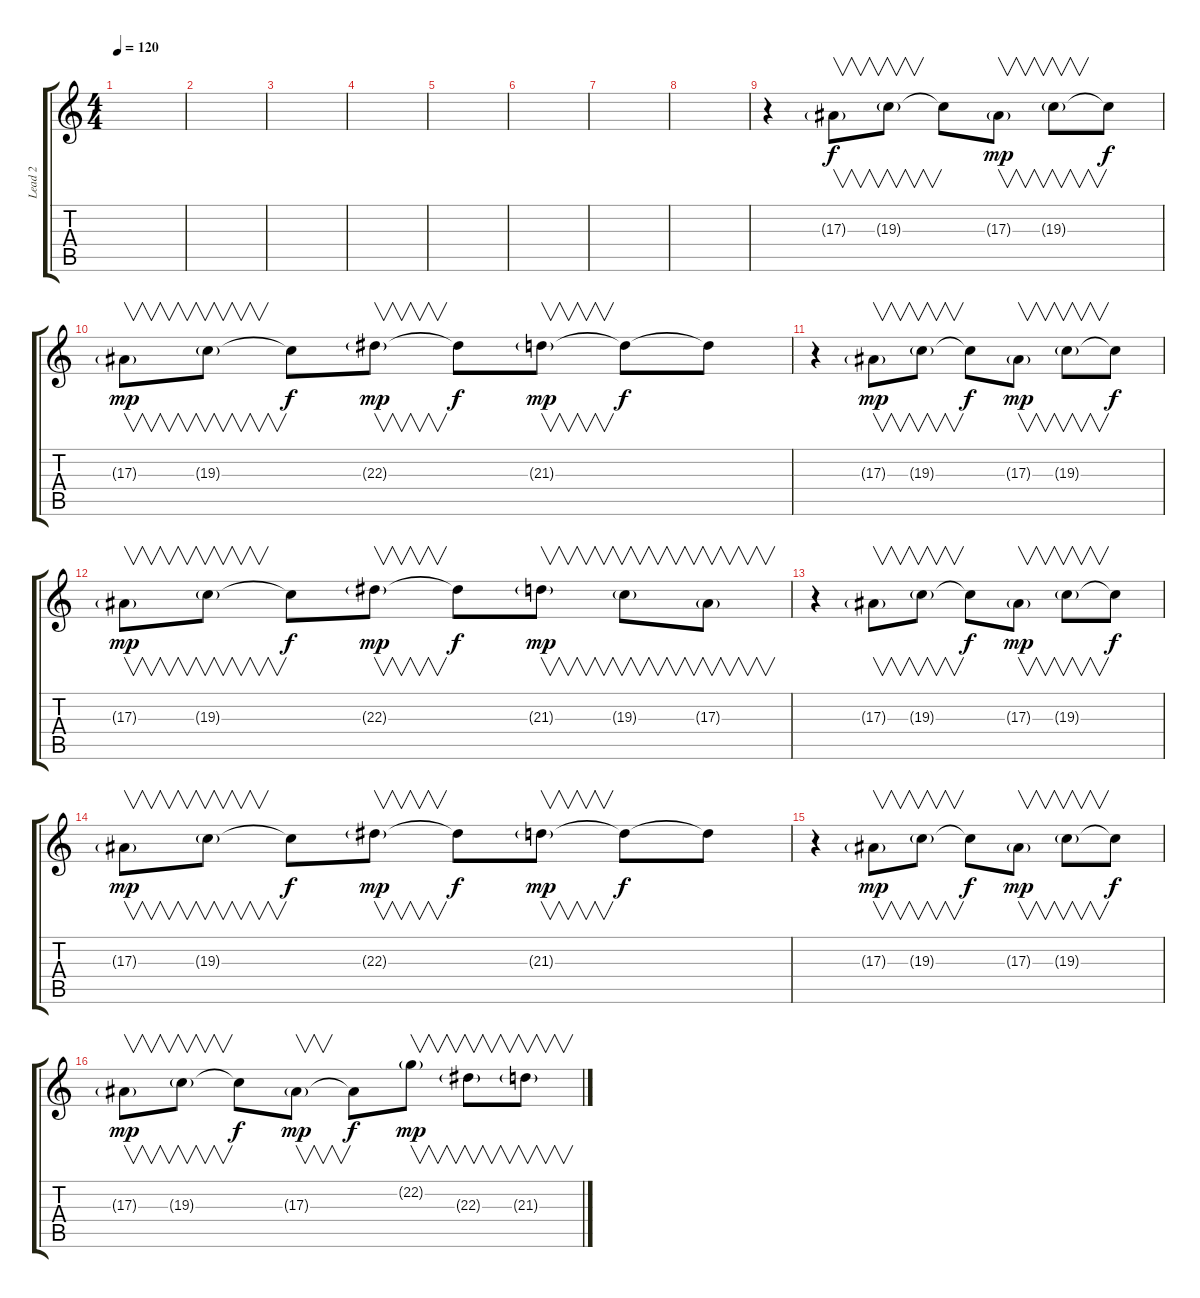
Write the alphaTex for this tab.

\track ("Lead 2" "Lead 2") {instrument stringensemble1}
\staff {score tabs}
\tuning (D4 A3 F3 C3 G2 C2) {hide}
\ts (4 4)
\tempo 120
\clef g2
\ks c
|
|
|
|
|
|
|
|
r.4 17.3{g}.8{v} 19.3{g}.8{v} 19.3{t}.8{dy f} 17.3{g}.8{v dy mp} 19.3{g}.8{v} 19.3{t}.8{dy f} |
17.3{g}.8{v dy mp} 19.3{g}.8{v} 19.3{t}.8{dy f} 22.3{g}.8{v dy mp} 22.3{t}.8{dy f} 21.3{g}.8{v dy mp} 21.3{t}.8{dy f} 21.3{t}.8 |
r.4 17.3{g}.8{v dy mp} 19.3{g}.8{v} 19.3{t}.8{dy f} 17.3{g}.8{v dy mp} 19.3{g}.8{v} 19.3{t}.8{dy f} |
17.3{g}.8{v dy mp} 19.3{g}.8{v} 19.3{t}.8{dy f} 22.3{g}.8{v dy mp} 22.3{t}.8{dy f} 21.3{g}.8{v dy mp} 19.3{g}.8{v} 17.3{g}.8{v} |
r.4 17.3{g}.8{v} 19.3{g}.8{v} 19.3{t}.8{dy f} 17.3{g}.8{v dy mp} 19.3{g}.8{v} 19.3{t}.8{dy f} |
17.3{g}.8{v dy mp} 19.3{g}.8{v} 19.3{t}.8{dy f} 22.3{g}.8{v dy mp} 22.3{t}.8{dy f} 21.3{g}.8{v dy mp} 21.3{t}.8{dy f} 21.3{t}.8 |
r.4 17.3{g}.8{v dy mp} 19.3{g}.8{v} 19.3{t}.8{dy f} 17.3{g}.8{v dy mp} 19.3{g}.8{v} 19.3{t}.8{dy f} |
17.3{g}.8{v dy mp} 19.3{g}.8{v} 19.3{t}.8{dy f} 17.3{g}.8{v dy mp} 17.3{t}.8{dy f} 22.2{g}.8{v dy mp} 22.3{g}.8{v} 21.3{g}.8{v}
